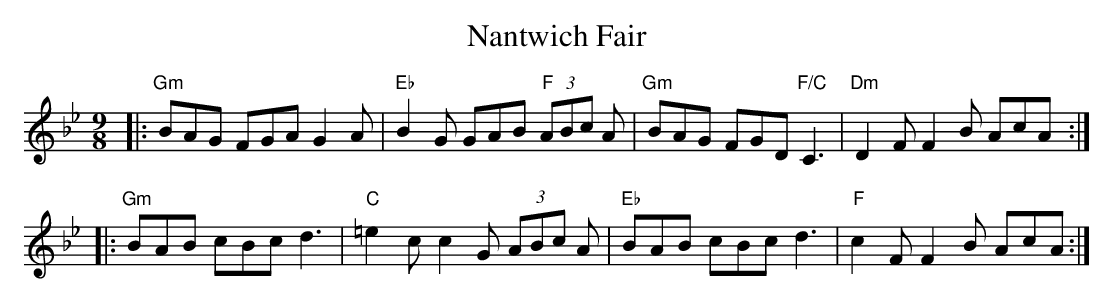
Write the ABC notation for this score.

X:1
T: Nantwich Fair
M: 9/8
L: 1/8
K: Gmin
|:"Gm"BAG FGA G2A|"Eb"B2G GAB "F"(3ABc A|"Gm"BAG FGD "F/C"C3|"Dm"D2F F2B AcA:|
|:"Gm"BAB cBc d3|"C"=e2c c2G (3ABc A|"Eb"BAB cBc d3|"F"c2F F2B AcA:|
